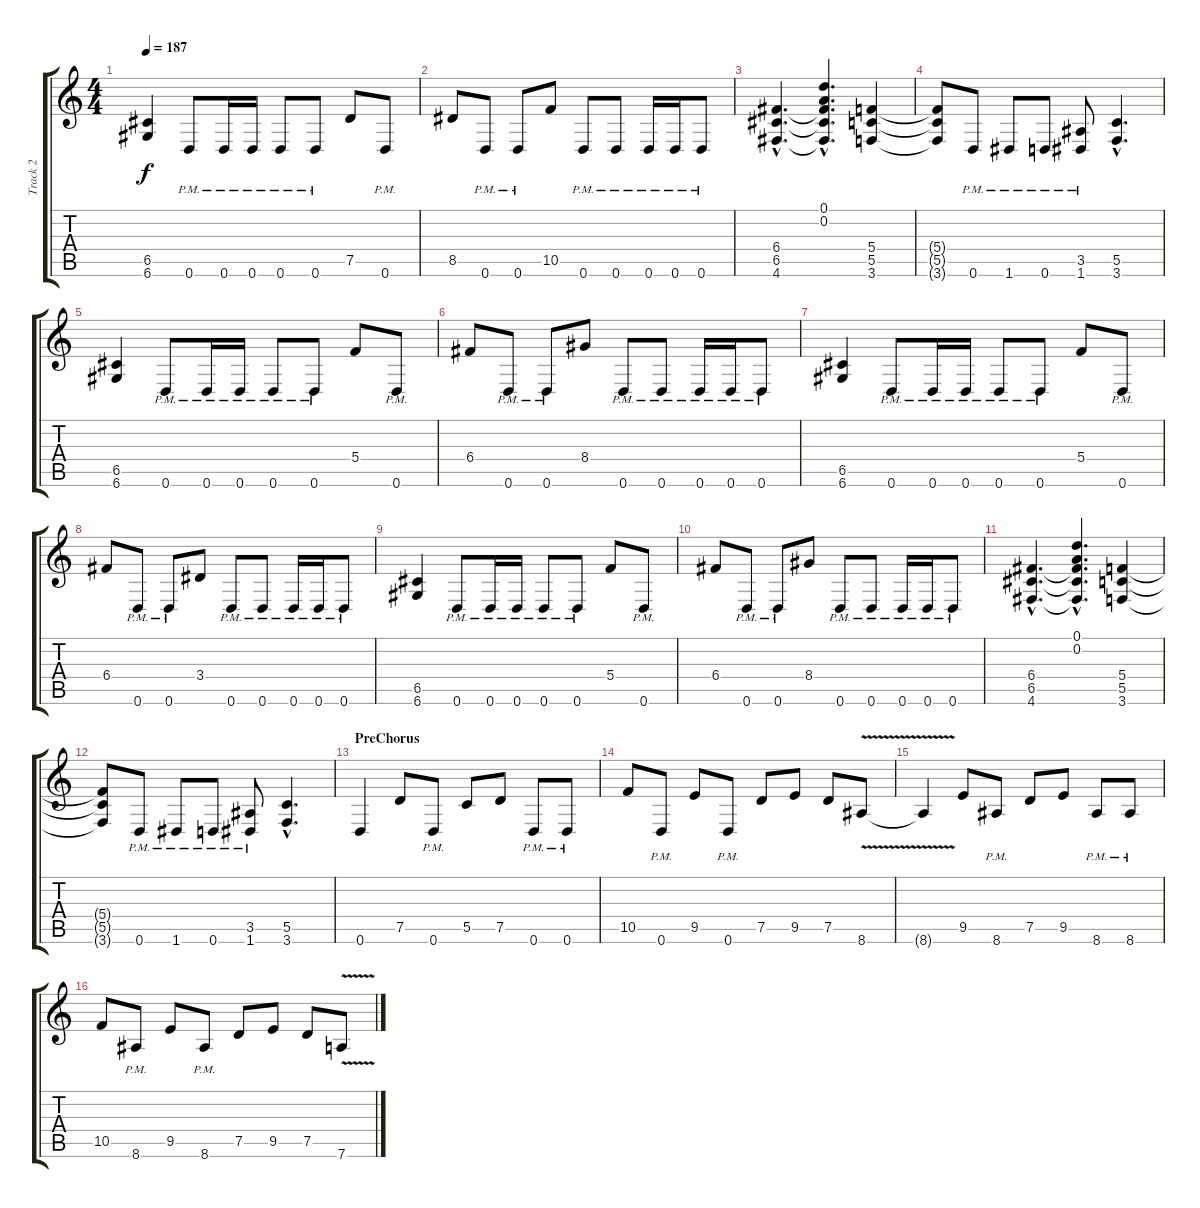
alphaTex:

\track ("Track 2" "Track 2") {instrument overdrivenguitar}
\staff {score tabs}
\tuning (D4 A3 F3 C3 G2 D2) {hide}
\ts (4 4)
\tempo 187
\clef g2
\ks c
(6.5 6.6).4{dy f} 0.6{pm}.8 0.6{pm}.16 0.6{pm}.16 0.6{pm}.8 0.6{pm}.8 7.5.8 0.6{pm}.8 |
8.5.8 0.6{pm}.8 0.6{pm}.8 10.5.8 0.6{pm}.8 0.6{pm}.8 0.6{pm}.16 0.6{pm}.16 0.6{pm}.8 |
(6.4{hac} 6.5{hac} 4.6{hac}).4{d} (0.1{hac} 0.2{hac} 6.4{hac t} 6.5{hac t} 4.6{hac t}).4{d} (5.4 5.5 3.6).4 |
(5.4{t} 5.5{t} 3.6{t}).8 0.6{pm}.8 1.6{pm}.8 0.6{pm}.8 (3.5{pm} 1.6{pm}).8 (5.5{hac} 3.6{hac}).4{d} |
(6.5 6.6).4 0.6{pm}.8 0.6{pm}.16 0.6{pm}.16 0.6{pm}.8 0.6{pm}.8 5.4.8 0.6{pm}.8 |
6.4.8 0.6{pm}.8 0.6{pm}.8 8.4.8 0.6{pm}.8 0.6{pm}.8 0.6{pm}.16 0.6{pm}.16 0.6{pm}.8 |
(6.5 6.6).4 0.6{pm}.8 0.6{pm}.16 0.6{pm}.16 0.6{pm}.8 0.6{pm}.8 5.4.8 0.6{pm}.8 |
6.4.8 0.6{pm}.8 0.6{pm}.8 3.4.8 0.6{pm}.8 0.6{pm}.8 0.6{pm}.16 0.6{pm}.16 0.6{pm}.8 |
(6.5 6.6).4 0.6{pm}.8 0.6{pm}.16 0.6{pm}.16 0.6{pm}.8 0.6{pm}.8 5.4.8 0.6{pm}.8 |
6.4.8 0.6{pm}.8 0.6{pm}.8 8.4.8 0.6{pm}.8 0.6{pm}.8 0.6{pm}.16 0.6{pm}.16 0.6{pm}.8 |
(6.4{hac} 6.5{hac} 4.6{hac}).4{d} (0.1{hac} 0.2{hac} 6.4{hac t} 6.5{hac t} 4.6{hac t}).4{d} (5.4 5.5 3.6).4 |
(5.4{t} 5.5{t} 3.6{t}).8 0.6{pm}.8 1.6{pm}.8 0.6{pm}.8 (3.5{pm} 1.6{pm}).8 (5.5{hac} 3.6{hac}).4{d} |
\section ("" "PreChorus")
0.6.4 7.5.8 0.6{pm}.8 5.5.8 7.5.8 0.6{pm}.8 0.6{pm}.8 |
10.5.8 0.6{pm}.8 9.5.8 0.6{pm}.8 7.5.8 9.5.8 7.5.8 8.6{v}.8 |
8.6{t}.4 9.5.8 8.6{pm}.8 7.5.8 9.5.8 8.6{pm}.8 8.6{pm}.8 |
10.5.8 8.6{pm}.8 9.5.8 8.6{pm}.8 7.5.8 9.5.8 7.5.8 7.6{v}.8
